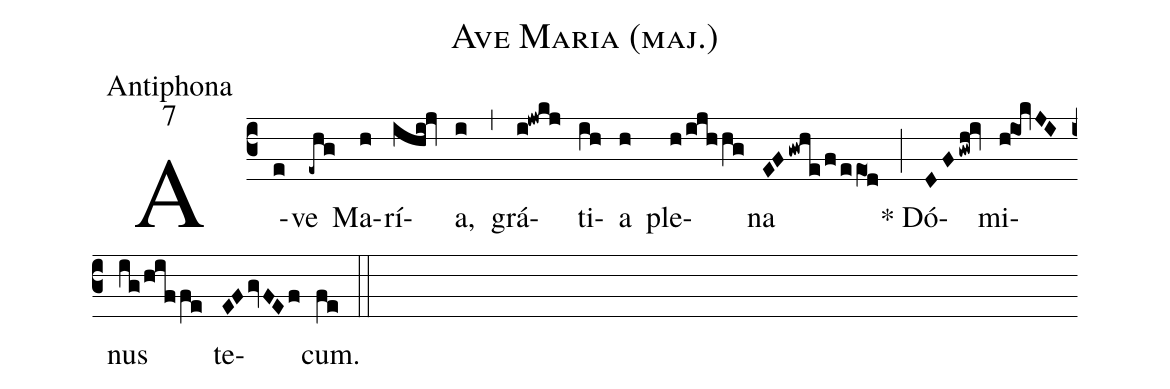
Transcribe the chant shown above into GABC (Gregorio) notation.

name:Ave Maria (maj.);
office-part:Antiphona;
mode:7;
%%
(c3) A(e)ve(-ehg) Ma(h)rí(ihi!jv)a,(i) (,)
grá(i!jwkj)ti(ih)a(h) ple(h/ijhhg)na(EFgwhe/f/eeO1d) (;)
<sp>*</sp> Dó(DFgwh!iv)mi(hiO1kJI)nus(ig/hiffe) te(EFgvFEf)cum.(fe) (::)
